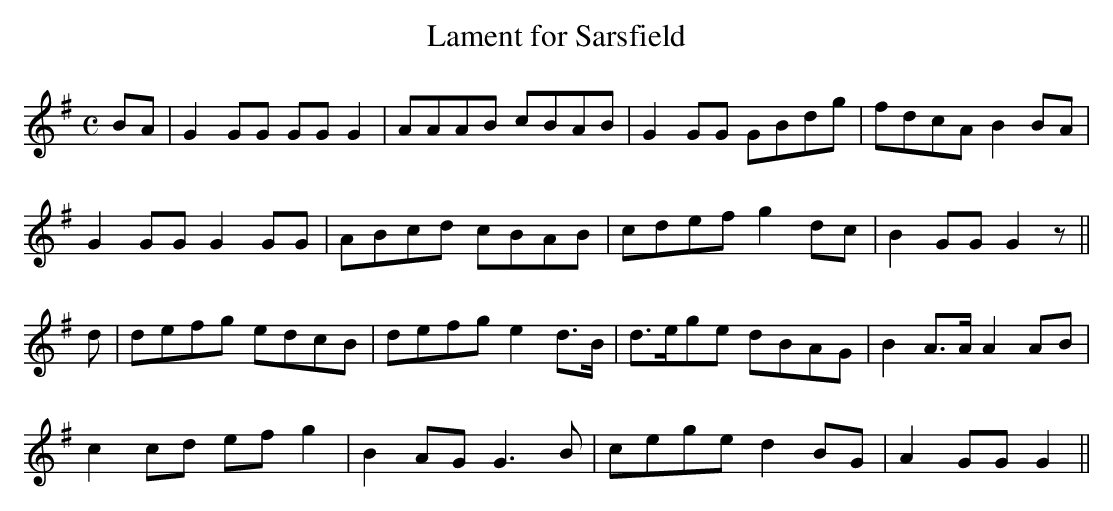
X:1
T: Lament for Sarsfield
M:C
L:1/8
K:G
BA | G2 GG GG G2 | AAAB cBAB | G2 GG GBdg | fdcA B2 BA |
G2 GG G2 GG | ABcd cBAB | cdef g2 dc | B2 GG G2 z ||
d | defg edcB | defg e2 d>B | d>ege dBAG | B2 A>A A2 AB |
c2 cd ef g2 | B2 AG G3 B | cege d2 BG | A2 GG G2 ||
